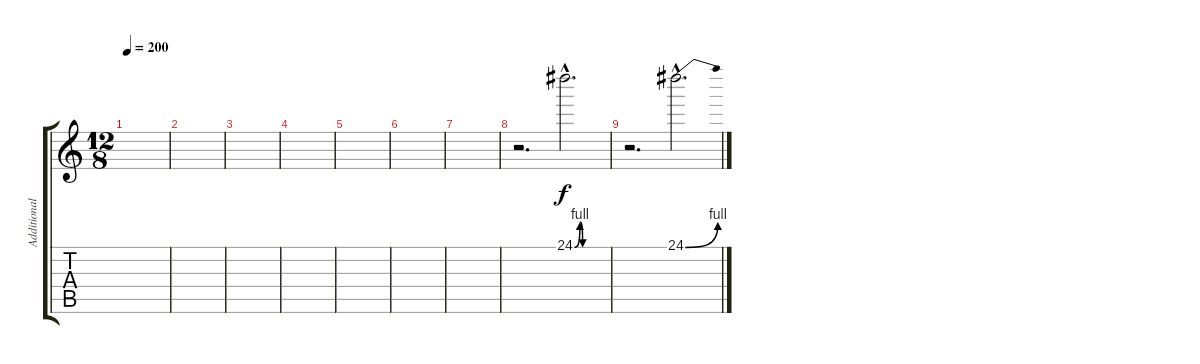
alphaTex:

\track ("Additional Guitar 2" "Additional") {instrument distortionguitar}
\staff {score tabs}
\tuning (Eb4 Bb3 Gb3 Db3 Ab2 Eb2) {hide}
\ts (12 8)
\tempo 200
\clef g2
\ks c
|
|
|
|
|
|
|
r.2{d} 24.1{be (custom 0 0 10 4 15 0 45 0 60 0) hac}.2{d} |
r.2{d} 24.1{be (bend 0 0 60 4) hac}.2{d}
